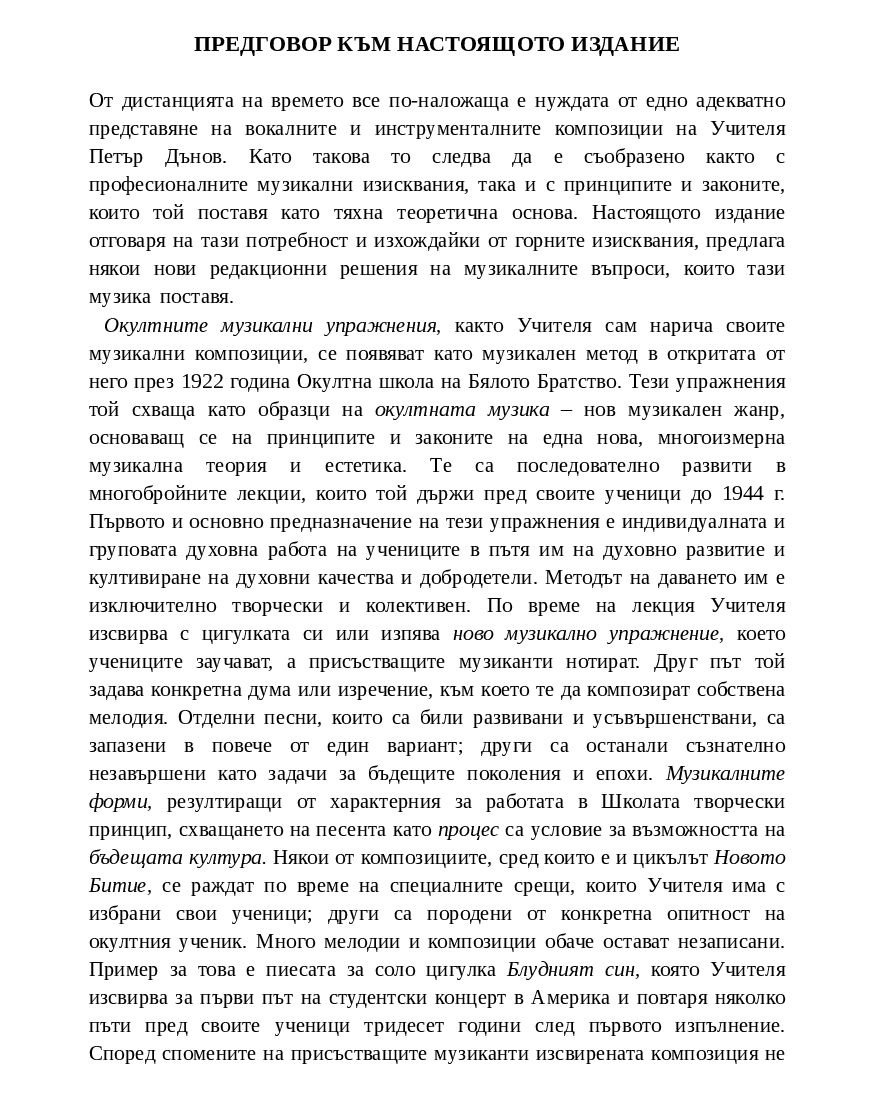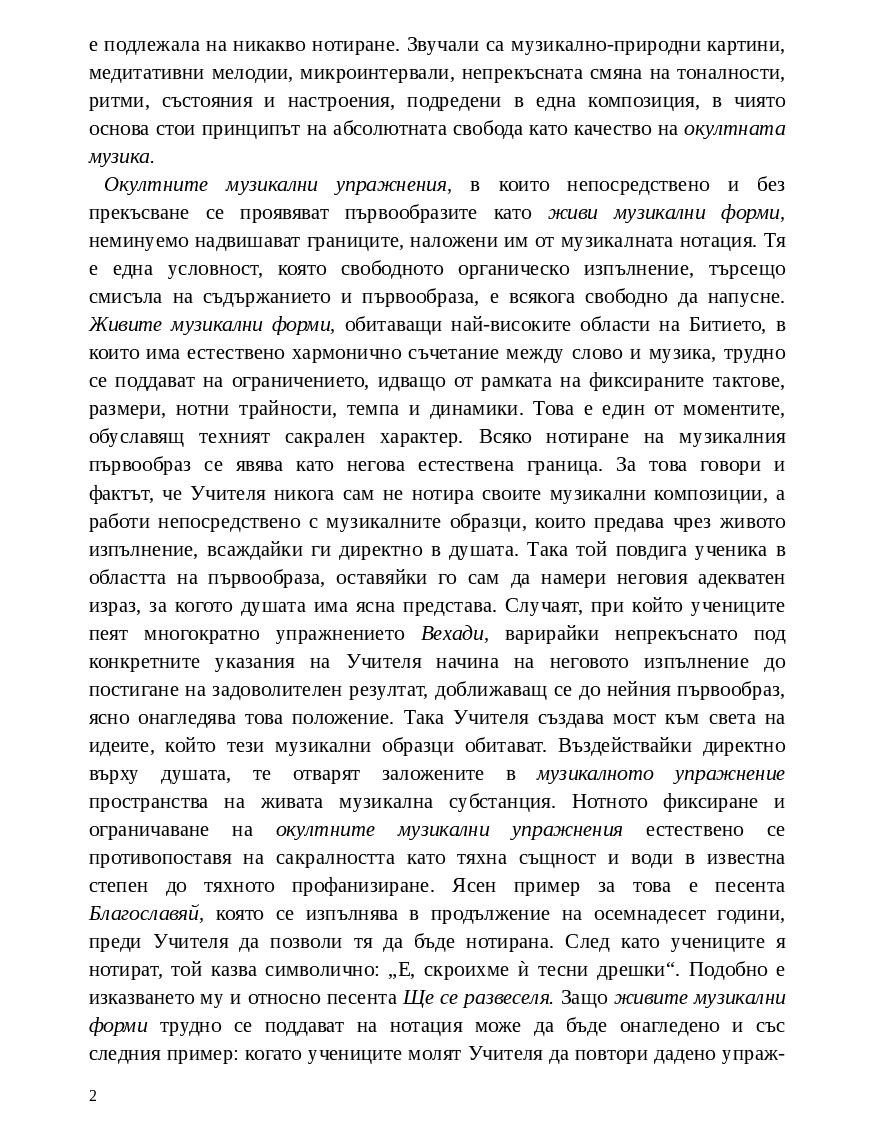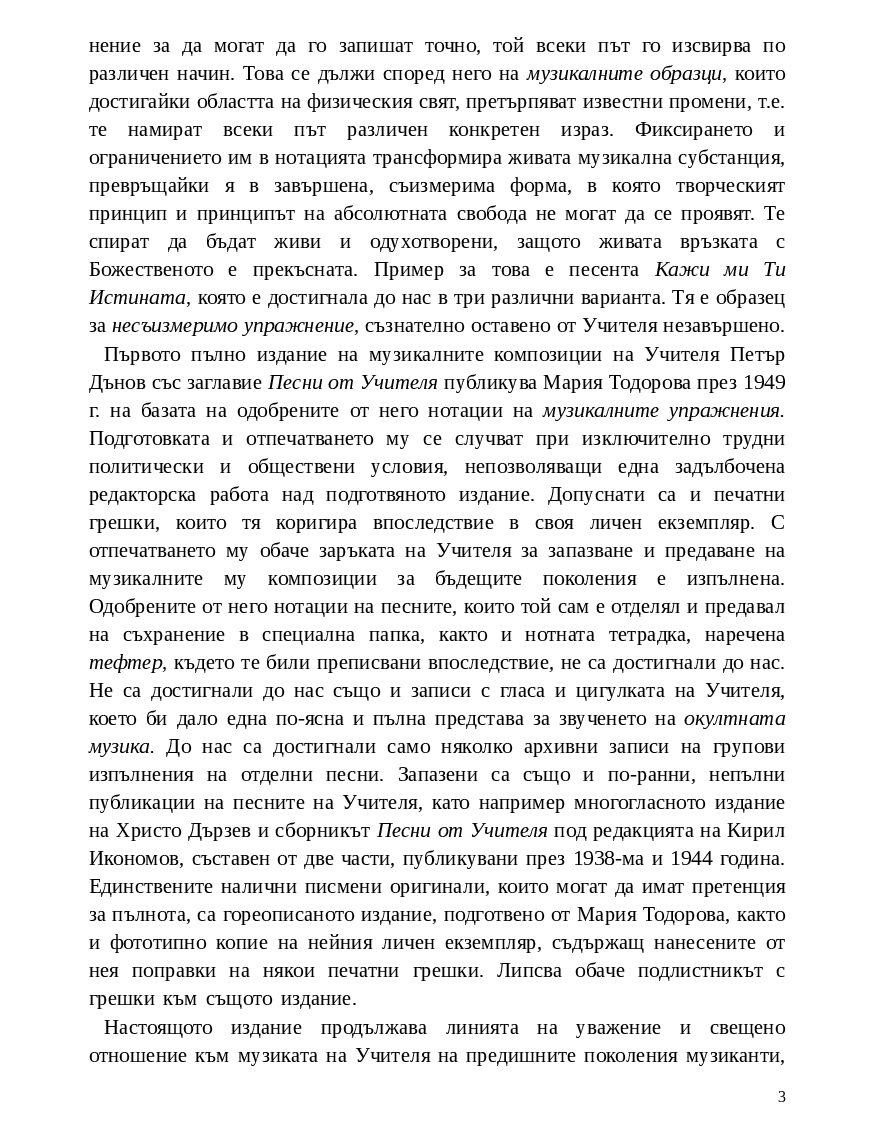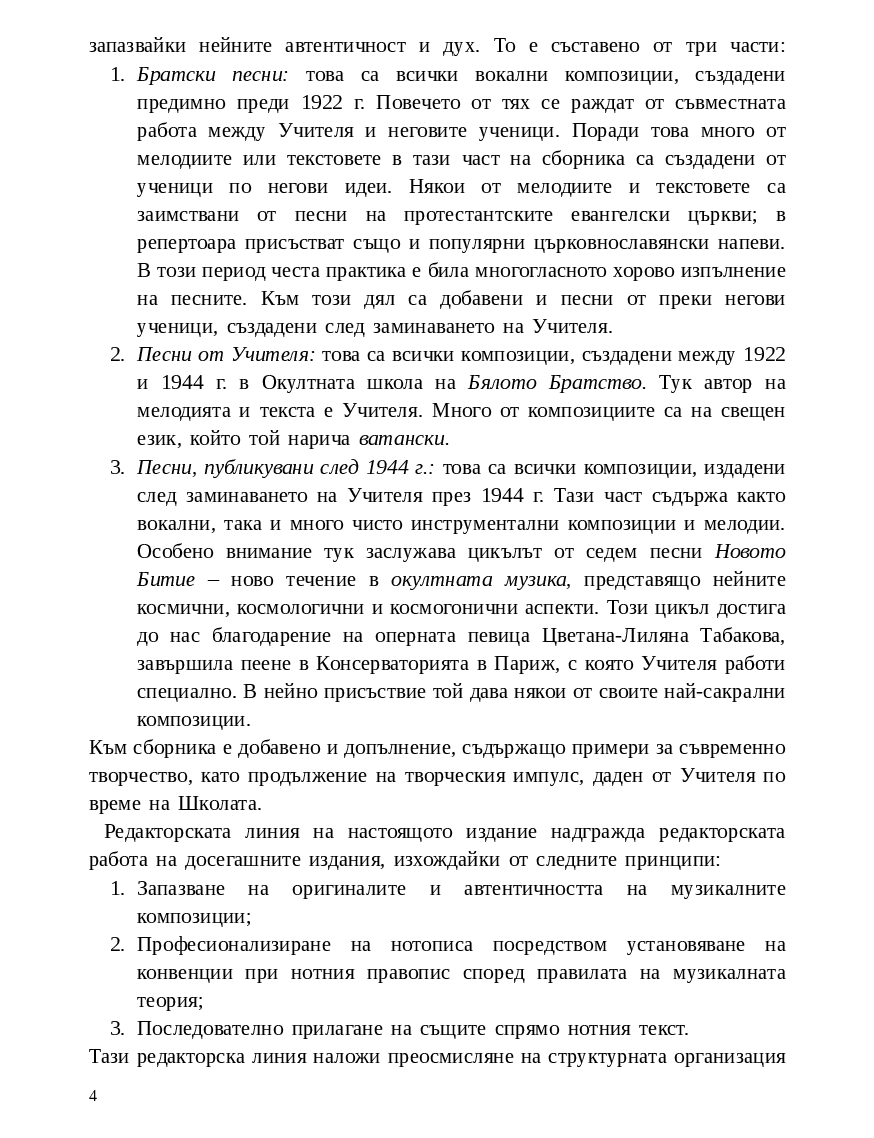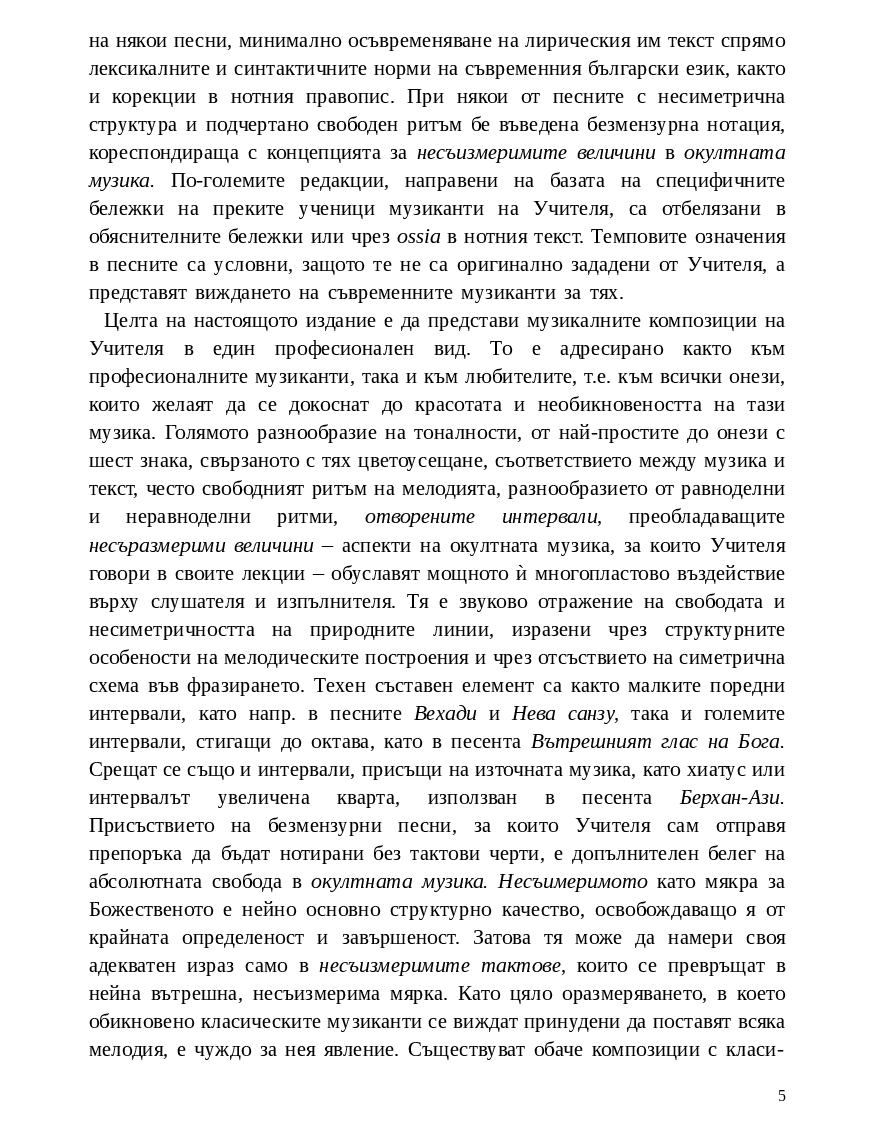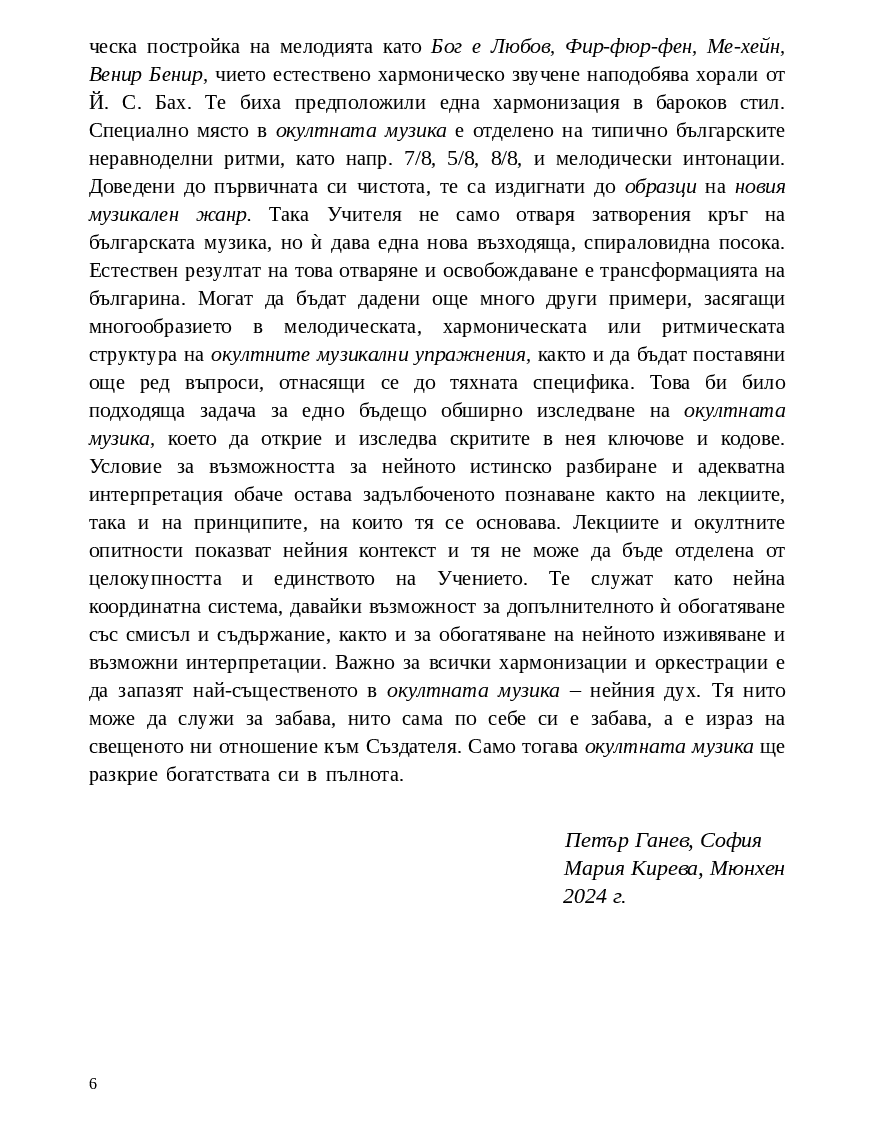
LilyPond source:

\version "2.24.3"

% include paper part and global functions
\include "include/globals.ily"

\bookpart {
  \paper {
    print-all-headers = ##f
    print-page-number = ##t
    print-first-page-number = ##f

    % put page numbers on the bottom
    oddHeaderMarkup = \markup ""
    evenHeaderMarkup = \markup ""
    oddFooterMarkup = \markup
    \fill-line {
      ""
      \if \should-print-page-number \fromproperty #'page:page-number-string
    }
    evenFooterMarkup = \markup
    \fill-line {
      \if \should-print-page-number \fromproperty #'page:page-number-string
      ""
    }

    left-margin = 1.5\cm
    right-margin = 1.5\cm
    top-margin = 1.6\cm
    bottom-margin = 1.2\cm
    ragged-bottom = ##t % do not spread the staves to fill the whole vertical space


  }

  \tocItem \markup "Предговор към настоящото издание"
  \markup \fontsize  #+3 { \fill-line \bold {"ПРЕДГОВОР КЪМ НАСТОЯЩОТО ИЗДАНИЕ"} }



  \markup \fontsize #+2.5 {
    \vspace #1.5  \override #'(baseline-skip . 2.7)


    \justify {

      От дистанцията на времето все по-наложаща е нуждата от едно адекватно представяне на вокалните и инструменталните композиции на Учителя Петър Дънов. Като такова то следва да е съобразено както с професионалните музикални изисквания, така и с принципите и законите, които той поставя като тяхна теоретична основа. Настоящото издание отговаря на тази потребност и изхождайки от горните изисквания, предлага някои нови редакционни решения на музикалните въпроси, които тази музика поставя.

    }
  }

  \markup \fontsize #+2.5 {
    \vspace #0.6  \override #'(baseline-skip . 2.7)
    \justify {
      \hspace #1.5

      \italic {Окултните} \italic {музикални} \italic {упражнения,} както Учителя сам нарича своите музикални композиции, се появяват като музикален метод в откритата от него през 1922 година Окултна школа на Бялото Братство. Тези упражнения той схваща като образци на \italic {окултната} \italic {музика} – нов музикален жанр, основаващ се на принципите и законите на една нова, многоизмерна музикална теория и естетика. Те са последователно развити в многобройните лекции, които той държи пред своите ученици до 1944 г. Първото и основно предназначение на тези упражнения е индивидуалната и груповата духовна работа на учениците в пътя им на духовно развитие и култивиране на духовни качества и добродетели. Методът на даването им е изключително творчески и колективен. По време на лекция Учителя изсвирва с цигулката си или изпява \italic {ново} \italic {музикално} \italic {упражнение,} което учениците заучават, а присъстващите музиканти нотират. Друг път той задава конкретна дума или  изречение, към което те да композират собствена мелодия. Отделни песни, които са били развивани и усъвършенствани, са запазени в повече от един вариант; други са останали съзнателно незавършени като задачи за бъдещите поколения и епохи. \italic {Музикалните} \italic {форми,} резултиращи от характерния за работата в Школата творчески принцип, схващането на песента като \italic {процес} са условие за възможността на \italic {бъдещата} \italic {култура.} Някои от композициите, сред които е и цикълът \italic {Новото} \italic {Битие,} се раждат по време на специалните срещи, които Учителя има с избрани свои ученици; други са породени от конкретна опитност на окултния ученик. Много мелодии и композиции обаче остават незаписани.  Пример за това е пиесата за соло цигулка \italic {Блудният} \italic {син,} която Учителя изсвирва за първи път на студентски концерт в Америка и повтаря няколко пъти пред своите ученици тридесет години след първото изпълнение. Според спомените на присъстващите музиканти изсвирената композиция не

    }
  }

  \markup \fontsize #+2.5 {
    \override #'(baseline-skip . 2.7)
    \justify {
      е подлежала на никакво нотиране. Звучали са музикално-природни картини, медитативни мелодии, микроинтервали, непрекъсната смяна на тоналности, ритми, състояния и настроения, подредени в една композиция, в чиято основа стои принципът на абсолютната свобода като качество на \italic{окултната} \italic {музика.}
    }
  }

  \markup \fontsize #+2.5 {
    \vspace #0.6  \override #'(baseline-skip . 2.7)
    \justify {
      \hspace #1.5

      \italic{Окултните} \italic{музикални} \italic{упражнения,} в които непосредствено и без прекъсване се проявяват първообразите като \italic{живи} \italic{музикални} \italic{форми,} неминуемо надвишават границите, наложени им от музикалната нотация. Тя е една условност, която свободното органическо изпълнение, търсещо смисъла на съдържанието и първообраза, е всякога свободно да напусне.  \italic{Живите} \italic{музикални} \italic{форми,} обитаващи най-високите области на Битието, в които има естествено хармонично съчетание между слово и музика, трудно се поддават на ограничението, идващо от рамката на фиксираните тактове, размери, нотни трайности, темпа и динамики. Това е един от моментите, обуславящ техният сакрален характер. Всяко нотиране на музикалния първообраз се явява като негова естествена граница. За това говори и фактът, че Учителя никога сам не нотира своите музикални композиции, а работи непосредствено с  музикалните образци, които предава чрез живото изпълнение, всаждайки ги директно в душата. Така той  повдига ученика в областта на първообраза, оставяйки го сам да намери неговия адекватен израз, за когото душата има ясна представа. Случаят, при който учениците пеят многократно упражнението \italic{Вехади,} варирайки непрекъснато под конкретните указания на Учителя начина на неговото изпълнение до постигане на задоволителен резултат, доближаващ се до нейния първообраз, ясно онагледява това положение. Така Учителя създава мост към света на идеите, който тези музикални образци обитават. Въздействайки директно върху душата, те отварят заложените в \italic{музикалното} \italic{упражнение} пространства на живата музикална субстанция. Нотното фиксиране и ограничаване на \italic{окултните} \italic{музикални} \italic{упражнения} естествено се противопоставя на сакралността като тяхна същност и води в известна степен до тяхното профанизиране. Ясен пример за това е песента \italic{Благославяй,} която се изпълнява в продължение на осемнадесет години, преди Учителя да позволи тя да бъде нотирана. След като учениците я нотират, той казва символично: „Е, скроихме ѝ тесни дрешки“. Подобно е изказването му и относно песента \italic{Ще} \italic{се }\italic{развеселя.} Защо \italic{живите} \italic{музикални} \italic{форми} трудно се поддават на нотация може да бъде онагледено и със следния пример: когато учениците молят Учителя да повтори дадено упраж-

    }
  }


  \markup \fontsize #+2.5 {
    \override #'(baseline-skip . 2.7)
    \justify {
      нение за да могат да го запишат точно, той всеки път го изсвирва по       различен начин. Това се дължи според него на  \italic{музикалните} \italic{образци,} които достигайки областта на физическия свят, претърпяват известни промени, т.е. те намират всеки път различен конкретен израз. Фиксирането и ограничението им в нотацията трансформира живата музикална субстанция, превръщайки я в завършена, съизмерима форма, в която творческият принцип и принципът на абсолютната свобода не могат да се проявят. Те спират да бъдат живи и одухотворени, защото живата връзката с Божественото е прекъсната. Пример за това е песента \italic{Кажи} \italic{ми} \italic{Ти} \italic{Истината,} която е достигнала до нас в три различни варианта. Тя е образец за \italic{несъизмеримо упражнение,} съзнателно оставено от Учителя незавършено.
    }
  }

  \markup \fontsize #+2.5 {
    \vspace #0.6  \override #'(baseline-skip . 2.7)
    \justify {
      \hspace #1.5
      Първото пълно издание на музикалните композиции на Учителя Петър Дънов със заглавие \italic {Песни} \italic {от} \italic {Учителя} публикува Мария Тодорова през 1949 г. на базата на одобрените от него нотации на \italic {музикалните} \italic {упражнения.} Подготовката и отпечатването му се случват при изключително трудни политически и обществени условия, непозволяващи една задълбочена редакторска работа над подготвяното издание. Допуснати са и печатни грешки, които тя коригира впоследствие в своя личен екземпляр. С отпечатването му обаче заръката на Учителя за запазване и предаване на музикалните му композиции за бъдещите поколения е изпълнена. Одобрените от него нотации на песните, които той сам е отделял и предавал на съхранение в специална папка, както и нотната тетрадка, наречена \italic {тефтер,} където те били преписвани впоследствие, не са достигнали до нас. Не са достигнали до нас също и записи с гласа и цигулката на Учителя, което би дало една по-ясна и пълна представа за звученето на \italic {окултната} \italic {музика.} До нас са достигнали само няколко архивни записи на групови изпълнения на отделни песни. Запазени са също и по-ранни, непълни публикации на песните на Учителя, като например многогласното издание на Христо Дързев и сборникът \italic {Песни} \italic {от} \italic {Учителя} под редакцията на Кирил Икономов, съставен от две части, публикувани през 1938-ма и 1944 година. Единствените налични писмени оригинали, които могат да имат претенция за пълнота, са гореописаното издание, подготвено от Мария Тодорова, както и фототипно копие на нейния личен екземпляр, съдържащ нанесените от нея поправки на някои печатни грешки. Липсва обаче подлистникът с грешки към същото издание.
    }
  }
  \markup \fontsize #+2.5 {
    \vspace #0.6  \override #'(baseline-skip . 2.7)
    \justify {
      \hspace #1.5
      Настоящото издание продължава линията на  уважение и свещено отношение към музиката на Учителя на предишните поколения музиканти,
    }
  }

  \markup \fontsize #+2.5 {
    \vspace #0.5  \override #'(baseline-skip . 2.7)
    \justify {
      \justify-line {запазвайки нейните автентичност и дух. То е съставено от три части:}
    }
  }

  \markup \override #'(line-width . 62.5) \fontsize  #+2.5 {
    \override #'(baseline-skip . 2.7) \column {
      "    1."
    }
    \hspace #0.5
    \vspace #0.6  \override #'(baseline-skip . 2.7) \column {
      \justify {
        \italic {Братски песни:  } това са всички вокални композиции, създадени предимно преди 1922 г. Повечето от тях се раждат от съвместната работа между Учителя и неговите ученици. Поради това много от мелодиите или текстовете в тази част на сборника са създадени от ученици по негови идеи. Някои от мелодиите и текстовете са заимствани от песни на протестантските евангелски църкви; в репертоара присъстват също и популярни църковнославянски напеви. В този период честа практика е била многогласното хорово изпълнение на песните. Към този дял са добавени и песни от преки негови ученици, създадени след заминаването на Учителя.
      }
    }
  }

  \markup \override #'(line-width . 62.5) \fontsize  #+2.5 {
    \vspace #0.6  \override #'(baseline-skip . 2.7) \column {
      "    2."
    }
    \hspace #0.5
    \override #'(baseline-skip . 2.7) \column {
      \justify {
        \italic { Песни от Учителя: } това са всички композиции, създадени между 1922 и 1944 г. в Окултната школа на \italic {Бялото}
        \italic {Братство.} Тук автор на мелодията и текста е Учителя. Много от композициите са на свещен език, който той
        нарича \italic {ватански.}
      }
    }
  }

  \markup \override #'(line-width . 62.5) \fontsize  #+2.5 {
    \vspace #0.6  \override #'(baseline-skip . 2.7) \column {
      "    3."
    }
    \hspace #0.5
    \override #'(baseline-skip . 2.7) \column {
      \justify {
        \italic {Песни, публикувани след 1944 г.:  } това са всички композиции, издадени след заминаването на Учителя през 1944 г.
        Тази част съдържа както вокални, така и много чисто инструментални композиции и мелодии. Особено внимание тук
        заслужава цикълът от седем песни \italic {Новото} \italic{Битие} – ново течение в \italic {окултната} \italic {музика,} представящо нейните космични, космологични и космогонични аспекти. Този цикъл достига до нас благодарение на оперната певица Цветана-Лиляна Табакова, завършила пеене в Консерваторията в Париж, с която Учителя работи специално. В нейно присъствие той дава някои от своите най-сакрални композиции.
      }
    }
  }
  \markup \fontsize #+2.5 {
    \vspace #0.6  \override #'(baseline-skip . 2.7)
    \justify {
      Към сборника е добавено и допълнение, съдържащо примери за съвременно творчество, като продължение на творческия импулс, даден от Учителя по време на Школата.
    }
  }
  \markup \fontsize #+2.5 {
    \vspace #0.6  \override #'(baseline-skip . 2.7)
    \justify {
      \hspace #1.5
      Редакторската линия на настоящото издание надгражда редакторската работа на досегашните издания, изхождайки
      от следните принципи:
    }
  }

  \markup \override #'(line-width . 62.5) \fontsize  #+2.5 {
    \vspace #0.6  \override #'(baseline-skip . 2.7) \column {
      "    1."
    }
    \hspace #0.5
    \override #'(baseline-skip . 2.7) \column {
      \justify {
        Запазване на оригиналите и автентичността на музикалните композиции;
      }
    }
  }

  \markup \override #'(line-width . 62.5) \fontsize  #+2.5 {
    \vspace #0.6  \override #'(baseline-skip . 2.7) \column {
      "    2."
    }
    \hspace #0.5
    \override #'(baseline-skip . 2.7) \column {
      \justify {
        Професионализиране на нотописа посредством установяване на конвенции при нотния правопис според правилата на музикалната теория;
      }
    }
  }


  \markup \override #'(line-width . 62.5) \fontsize  #+2.5 {
    \vspace #0.6 \override #'(baseline-skip . 2.7) \column {
      "    3."
    }
    \hspace #0.5
    \override #'(baseline-skip . 2.7) \column {
      \justify {
        Последователно прилагане на същите спрямо нотния текст.
      }
    }
  }

  \markup \fontsize #+2.5 {
    \vspace #0.6 \override #'(baseline-skip . 2.7)
    \justify {Тази редакторска линия наложи преосмисляне на структурната организация}
  }

  \markup \fontsize #+2.5 {
    \override #'(baseline-skip . 2.7)
    \justify {
      на някои песни, минимално осъвременяване на лирическия им текст спрямо лексикалните и синтактичните норми на съвременния български език, както и корекции в нотния правопис. При някои от песните с несиметрична структура и подчертано свободен ритъм бе въведена безмензурна нотация, кореспондираща с концепцията за \italic"несъизмеримите" \italic"величини" в \italic"окултната" \italic"музика." По-големите редакции, направени на базата на специфичните бележки на преките ученици музиканти на Учителя, са отбелязани в обяснителните бележки или чрез \italic {ossia} в нотния текст. Темповите означения в песните са условни, защото те не са оригинално зададени от Учителя, а представят виждането на съвременните музиканти за тях.
    }
  }

  \markup \fontsize #+2.5 {
    \vspace #0.6  \override #'(baseline-skip . 2.7)
    \justify {
      \hspace #1.5

      Целта на настоящото издание е да представи музикалните композиции на Учителя в един професионален вид. То е адресирано както към професионалните музиканти, така и към любителите, т.е. към всички онези, които желаят да се докоснат до красотата и необикновеността на тази музика. Голямото разнообразие на тоналности, от най-простите до онези с шест знака, свързаното с тях цветоусещане, съответствието между музика и текст, често свободният ритъм на мелодията, разнообразието от равноделни и неравноделни ритми, \italic {отворените} \italic {интервали,} преобладаващите \italic {несъразмерими} \italic {величини} – аспекти на окултната музика, за които Учителя говори в своите лекции – обуславят мощното ѝ многопластово въздействие върху слушателя и изпълнителя. Тя е звуково отражение на свободата и несиметричността на природните линии, изразени чрез структурните особености на мелодическите построения и чрез отсъствието на симетрична схема във фразирането. Техен съставен елемент са както малките поредни интервали, като напр. в песните \italic {Вехади} и \italic {Нева санзу,} така и големите интервали, стигащи до октава, като в песента \italic {Вътрешният глас на Бога.} Срещат се също и интервали, присъщи на източната музика, като хиатус или интервалът увеличена кварта, използван в песента \italic {Берхан-Ази.} Присъствието на безмензурни песни, за които Учителя сам отправя препоръка да бъдат нотирани без тактови черти, е допълнителен белег на абсолютната свобода в \italic {окултната} \italic {музика.} \italic {Несъимеримото} като мякра за Божественото е нейнo основно структурно качество, освобождаващо я от крайната определеност и завършеност. Затова тя може да намери своя адекватен израз само в \italic {несъизмеримите} \italic {тактове,} които се превръщат в нейна вътрешна, несъизмерима мярка. Като цяло оразмеряването, в което обикновено класическите музиканти се виждат принудени да поставят всяка мелодия, е чуждо за нея явление. Съществуват обаче композиции с класи-

    }
  }

  \markup \fontsize #+2.5 {
    \vspace #0.9  \override #'(baseline-skip . 2.7)
    \justify {

      ческа постройка на мелодията като \italic {Бог e Любов,} \italic {Фир-фюр-фен,} \italic {Ме-хейн,} \italic {Венир} \italic{ Бенир,}   чието естествено  хармоническо звучене наподобява хорали от Й. С. Бах. Те биха предположили една хармонизация в бароков стил. Специално място в \italic {окултната} \italic {музика} е отделено на типично българските неравноделни ритми, като напр. 7/8, 5/8, 8/8, и мелодически интонации. Доведени до първичната си чистота, те са издигнати до \italic {образци} на \italic {новия} \italic {музикален} \italic {жанр.} Така Учителя не само отваря затворения кръг на българската музика, но ѝ дава една нова възходяща, спираловидна посока. Естествен резултат на това отваряне и освобождаване е трансформацията на българина. Могат да бъдат дадени още много други примери, засягащи многообразието в мелодическата, хармоническата или ритмическата структура на \italic {окултните} \italic {музикални} \italic {упражнения,} както и да бъдат поставяни още ред въпроси, отнасящи се до тяхната специфика. Това би било подходяща задача за едно бъдещо обширно изследване на \italic {окултната} \italic {музика,} което да открие и изследва скритите в нея ключове и кодове. Условие за възможността за нейното истинско разбиране и адекватна интерпретация обаче остава задълбоченото познаване както на лекциите, така и на принципите, на които тя се основава. Лекциите и окултните опитности показват нейния контекст и тя не може да бъде отделена от целокупността и единството на Учението. Те служат като нейна координатна система, давайки възможност за допълнителното ѝ обогатяване със смисъл и съдържание, както и за обогатяване на нейното изживяване и възможни интерпретации. Важно за всички хармонизации и оркестрации е да запазят най-същественото в \italic {окултната} \italic {музика} – нейния дух. Тя нито може да служи за забава, нито сама по себе си е забава, а е израз на свещеното ни отношение към Създателя. Само тогава \italic {окултната} \italic {музика} ще разкрие богатствата си в пълнота.
    }
  }

  \markup \fontsize #+3 \raise #0 \override #'(baseline-skip . 2.7) {
    \column {
      \line {"  "}
      \line {"  "}
      \fill-line { "" ""  \italic {"Петър Ганев, София    "} }
      \fill-line { "" ""  \italic {"Мария Кирева, Мюнхен"} }
      \fill-line { "" ""  \italic {"2024 г.                            "} }
    }
  }



} % bookpart